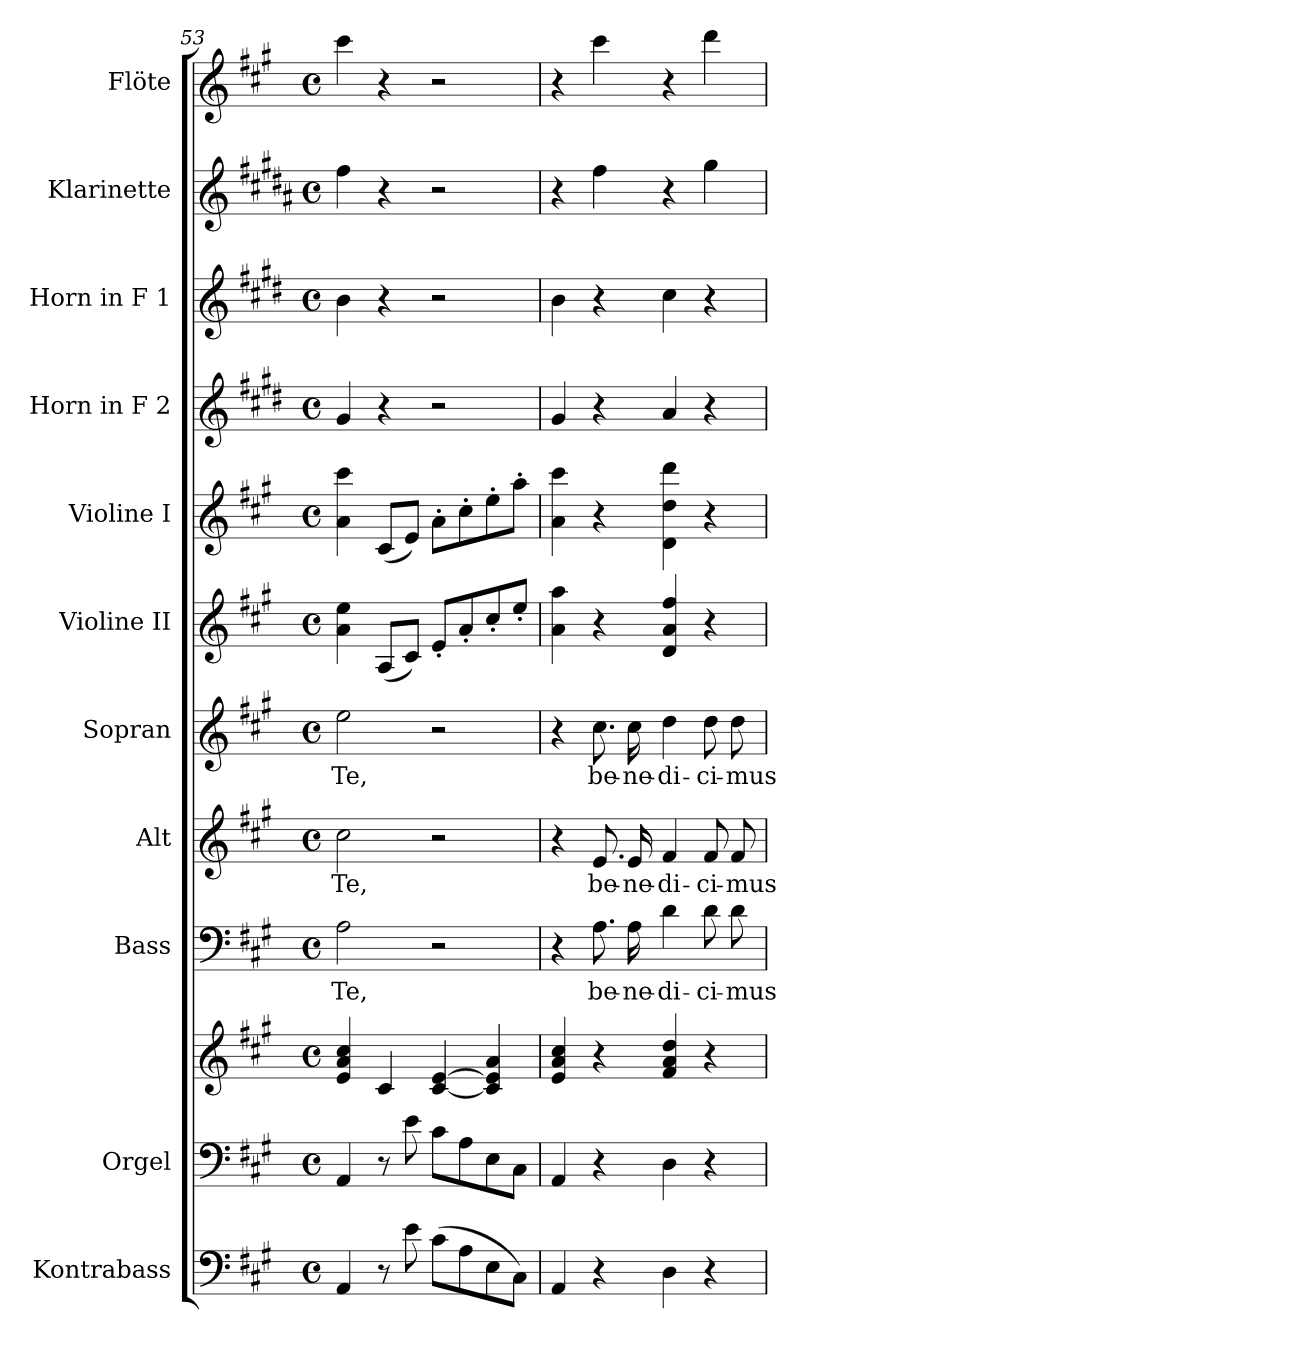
**kern	**kern	**kern	**kern	**text	**kern	**text	**kern	**text	**kern	**kern	**kern	**kern	**kern	**kern
*part11	*part10	*part10	*part9	*part9	*part8	*part8	*part7	*part7	*part6	*part5	*part4	*part3	*part2	*part1
*staff12	*staff11	*staff10	*staff9	*staff9	*staff8	*staff8	*staff7	*staff7	*staff6	*staff5	*staff4	*staff3	*staff2	*staff1
*I"Kontrabass	*I"Orgel	*	*I"Bass	*	*I"Alt	*	*I"Sopran	*	*I"Violine II	*I"Violine I	*I"Horn in F 2	*I"Horn in F 1	*I"Klarinette	*I"Flöte
*I'Kb.	*I'Org.	*	*I'B.	*	*I'A.	*	*I'S.	*	*I'Vl. II	*I'Vl. I	*	*	*I'Kl.	*I'Fl.
*clefF4	*clefF4	*clefG2	*clefF4	*	*clefG2	*	*clefG2	*	*clefG2	*clefG2	*clefG2	*clefG2	*clefG2	*clefG2
*ITrd7c12	*	*	*	*	*	*	*	*	*	*	*ITrd4c7	*ITrd4c7	*ITrd1c2	*
*k[f#c#g#]	*k[f#c#g#]	*k[f#c#g#]	*k[f#c#g#]	*	*k[f#c#g#]	*	*k[f#c#g#]	*	*k[f#c#g#]	*k[f#c#g#]	*k[f#c#g#]	*k[f#c#g#]	*k[f#c#g#]	*k[f#c#g#]
*A:	*A:	*A:	*A:	*	*A:	*	*A:	*	*A:	*A:	*A:	*A:	*A:	*A:
*M4/4	*M4/4	*M4/4	*M4/4	*	*M4/4	*	*M4/4	*	*M4/4	*M4/4	*M4/4	*M4/4	*M4/4	*M4/4
*met(c)	*met(c)	*met(c)	*met(c)	*	*met(c)	*	*met(c)	*	*met(c)	*met(c)	*met(c)	*met(c)	*met(c)	*met(c)
=53	=53	=53	=53	=53	=53	=53	=53	=53	=53	=53	=53	=53	=53	=53
!	!	!	!	!LO:LY:b	!	!LO:LY:b	!	!LO:LY:b	!	!	!	!	!	!
4AAA/	4AA/	4e/ 4a/ 4cc#/	2A\	Te,	2cc#\	Te,	2ee\	Te,	4a\ 4ee\	4a\ 4ccc#\	4c#/	4e\	4ee\	4ccc#\
8r	8r	4c#/	.	.	.	.	.	.	(<8A/L	(<8c#/L	4r	4r	4r	4r
8E\	8e\	.	.	.	.	.	.	.	8c#/J)	8e/J)	.	.	.	.
(>8C#\L	8c#\L	[4c#/ [4e/	2r	.	2r	.	2r	.	8e'</L	8a'>\L	2r	2r	2r	2r
8AA\	8A\	.	.	.	.	.	.	.	8a'</	8cc#'>\	.	.	.	.
8EE\	8E\	4c#/] 4e/] 4a/	.	.	.	.	.	.	8cc#'</	8ee'>\	.	.	.	.
8CC#\J)	8C#\J	.	.	.	.	.	.	.	8ee'</J	8aa'>\J	.	.	.	.
=54	=54	=54	=54	=54	=54	=54	=54	=54	=54	=54	=54	=54	=54	=54
4AAA/	4AA/	4e/ 4a/ 4cc#/	4r	.	4r	.	4r	.	4a\ 4aa\	4a\ 4ccc#\	4c#/	4e\	4r	4r
!	!	!	!	!LO:LY:b	!	!LO:LY:b	!	!LO:LY:b	!	!	!	!	!	!
4r	4r	4r	8.A\	be-	8.e/	be-	8.cc#\	be-	4r	4r	4r	4r	4ee\	4ccc#\
!	!	!	!	!LO:LY:b	!	!LO:LY:b	!	!LO:LY:b	!	!	!	!	!	!
.	.	.	16A\	-ne-	16e/	-ne-	16cc#\	-ne-	.	.	.	.	.	.
!	!	!	!	!LO:LY:b	!	!LO:LY:b	!	!LO:LY:b	!	!	!	!	!	!
4DD\	4D\	4f#/ 4a/ 4dd/	4d\	-di-	4f#/	-di-	4dd\	-di-	4d/ 4a/ 4ff#/	4d\ 4dd\ 4ddd\	4d/	4f#\	4r	4r
!	!	!	!	!LO:LY:b	!	!LO:LY:b	!	!LO:LY:b	!	!	!	!	!	!
4r	4r	4r	8d\	-ci-	8f#/	-ci-	8dd\	-ci-	4r	4r	4r	4r	4ff#\	4ddd\
!	!	!	!	!LO:LY:b	!	!LO:LY:b	!	!LO:LY:b	!	!	!	!	!	!
.	.	.	8d\	-mus	8f#/	-mus	8dd\	-mus	.	.	.	.	.	.
=	=	=	=	=	=	=	=	=	=	=	=	=	=	=
*-	*-	*-	*-	*-	*-	*-	*-	*-	*-	*-	*-	*-	*-	*-
